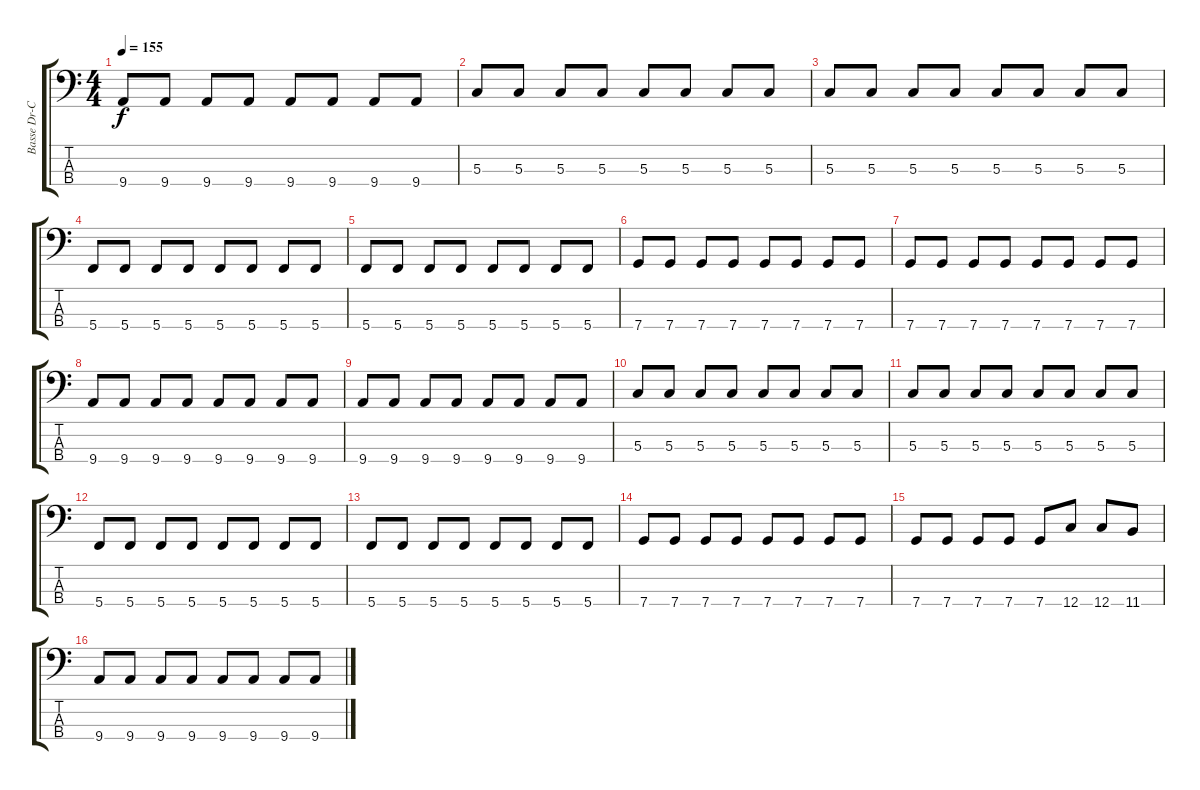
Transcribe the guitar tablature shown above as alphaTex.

\track ("Basse Dr-C" "Basse Dr-C") {instrument electricbassfinger}
\staff {score tabs}
\tuning (F2 C2 G1 C1) {hide}
\ts (4 4)
\tempo 155
\clef f4
\ks c
9.4.8{dy f} 9.4.8 9.4.8 9.4.8 9.4.8 9.4.8 9.4.8 9.4.8 |
5.3.8 5.3.8 5.3.8 5.3.8 5.3.8 5.3.8 5.3.8 5.3.8 |
5.3.8 5.3.8 5.3.8 5.3.8 5.3.8 5.3.8 5.3.8 5.3.8 |
5.4.8 5.4.8 5.4.8 5.4.8 5.4.8 5.4.8 5.4.8 5.4.8 |
5.4.8 5.4.8 5.4.8 5.4.8 5.4.8 5.4.8 5.4.8 5.4.8 |
7.4.8 7.4.8 7.4.8 7.4.8 7.4.8 7.4.8 7.4.8 7.4.8 |
7.4.8 7.4.8 7.4.8 7.4.8 7.4.8 7.4.8 7.4.8 7.4.8 |
9.4.8 9.4.8 9.4.8 9.4.8 9.4.8 9.4.8 9.4.8 9.4.8 |
9.4.8 9.4.8 9.4.8 9.4.8 9.4.8 9.4.8 9.4.8 9.4.8 |
5.3.8 5.3.8 5.3.8 5.3.8 5.3.8 5.3.8 5.3.8 5.3.8 |
5.3.8 5.3.8 5.3.8 5.3.8 5.3.8 5.3.8 5.3.8 5.3.8 |
5.4.8 5.4.8 5.4.8 5.4.8 5.4.8 5.4.8 5.4.8 5.4.8 |
5.4.8 5.4.8 5.4.8 5.4.8 5.4.8 5.4.8 5.4.8 5.4.8 |
7.4.8 7.4.8 7.4.8 7.4.8 7.4.8 7.4.8 7.4.8 7.4.8 |
7.4.8 7.4.8 7.4.8 7.4.8 7.4.8 12.4.8 12.4.8 11.4.8 |
9.4.8 9.4.8 9.4.8 9.4.8 9.4.8 9.4.8 9.4.8 9.4.8
